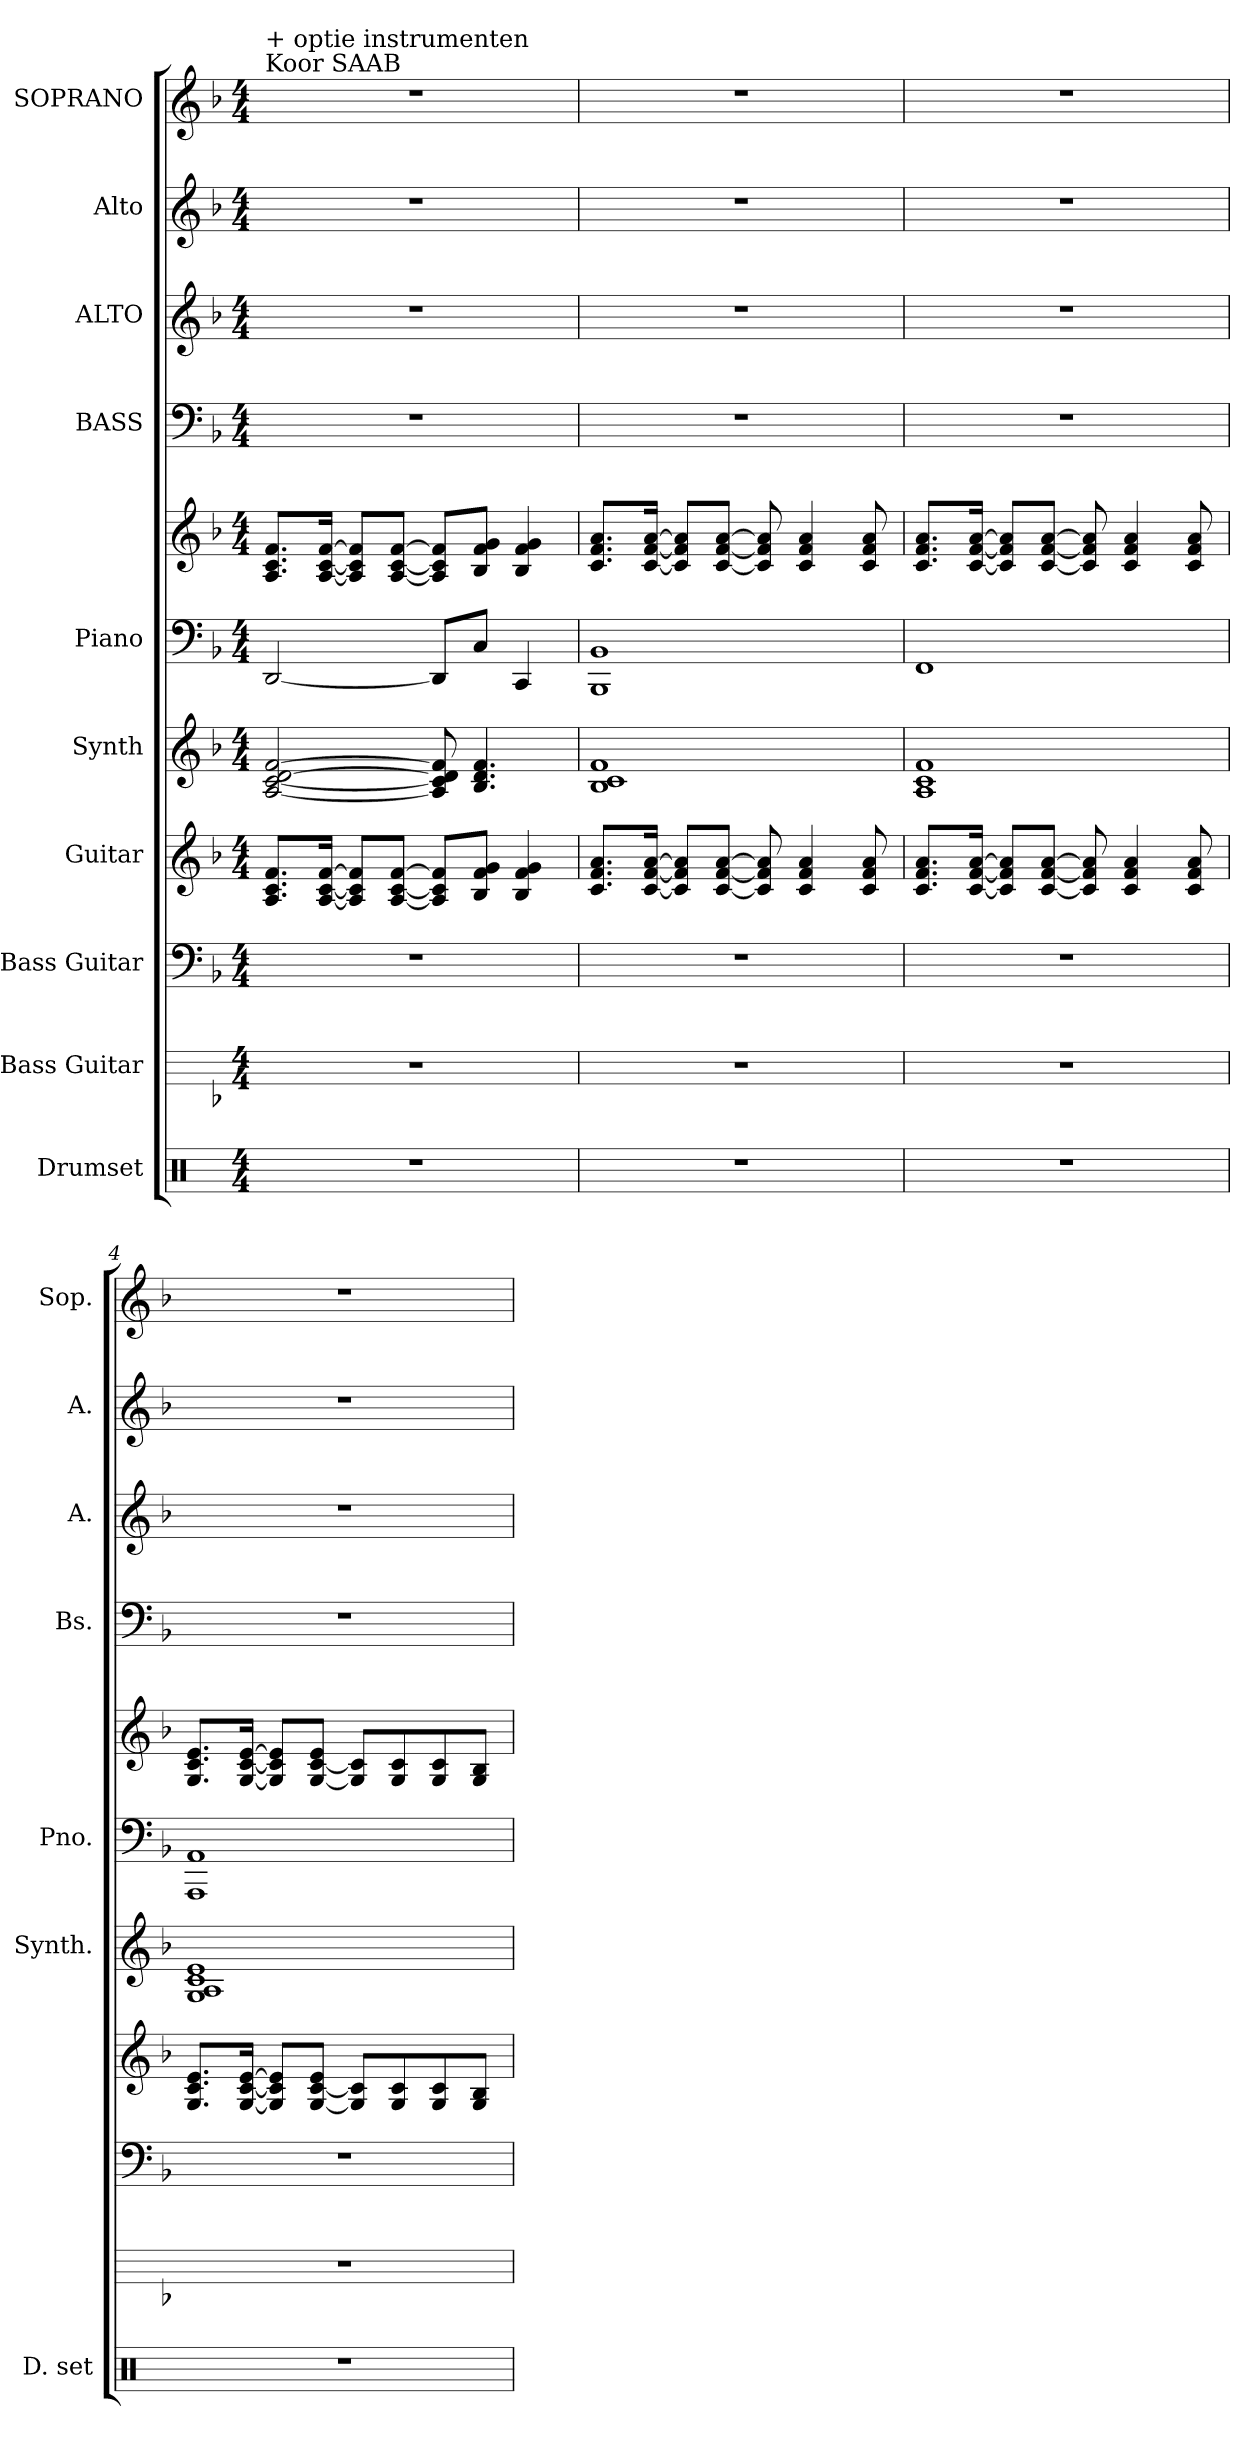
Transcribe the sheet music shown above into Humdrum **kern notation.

**kern	**kern	**kern	**kern	**kern	**kern	**kern	**kern	**kern	**kern	**kern
*part10	*part9	*part8	*part7	*part6	*part5	*part5	*part4	*part3	*part2	*part1
*staff11	*staff10	*staff9	*staff8	*staff7	*staff6	*staff5	*staff4	*staff3	*staff2	*staff1
*I"Drumset	*I"Bass Guitar	*I"Bass Guitar	*I"Guitar	*I"Synth	*I"Piano	*	*I"BASS	*I"ALTO	*I"Alto	*I"SOPRANO
*I'D. set	*	*	*	*I'Synth.	*I'Pno.	*	*I'Bs.	*I'A.	*I'A.	*I'Sop.
*	*stria4	*	*	*	*	*	*	*	*	*
*clefX	*	*clefF4	*clefG2	*clefG2	*clefF4	*clefG2	*clefF4	*clefG2	*clefG2	*clefG2
*k[]	*k[b-]	*k[b-]	*k[b-]	*k[b-]	*k[b-]	*k[b-]	*k[b-]	*k[b-]	*k[b-]	*k[b-]
*	*d:	*d:	*d:	*d:	*d:	*d:	*d:	*d:	*d:	*d:
*M4/4	*M4/4	*M4/4	*M4/4	*M4/4	*M4/4	*M4/4	*M4/4	*M4/4	*M4/4	*M4/4
=1	=1	=1	=1	=1	=1	=1	=1	=1	=1	=1
!	!	!	!	!	!	!	!	!	!	!LO:TX:a:t=Koor SAAB
!	!	!	!	!	!	!	!	!	!	!LO:TX:a:t=+ optie instrumenten
1r	1r	1r	8.A/ 8.c/ 8.f/L	[2A/ [2c/ [2d/ [2f/	[2DD/	8.A/ 8.c/ 8.f/L	1r	1r	1r	1r
.	.	.	[16A/ [16c/ [16f/Jk	.	.	[16A/ [16c/ [16f/Jk	.	.	.	.
.	.	.	8A/] 8c/] 8f/]L	.	.	8A/] 8c/] 8f/]L	.	.	.	.
.	.	.	[8A/ [8c/ [8f/J	.	.	[8A/ [8c/ [8f/J	.	.	.	.
.	.	.	8A/] 8c/] 8f/]L	8A/] 8c/] 8d/] 8f/]	8DD/L]	8A/] 8c/] 8f/]L	.	.	.	.
.	.	.	8B-/ 8f/ 8g/J	4.B-/ 4.d/ 4.f/	8C/J	8B-/ 8f/ 8g/J	.	.	.	.
.	.	.	4B-/ 4f/ 4g/	.	4CC/	4B-/ 4f/ 4g/	.	.	.	.
=2	=2	=2	=2	=2	=2	=2	=2	=2	=2	=2
1r	1r	1r	8.c/ 8.f/ 8.a/L	1B- 1c 1f	1BBB- 1BB-	8.c/ 8.f/ 8.a/L	1r	1r	1r	1r
.	.	.	[16c/ [16f/ [16a/Jk	.	.	[16c/ [16f/ [16a/Jk	.	.	.	.
.	.	.	8c/] 8f/] 8a/]L	.	.	8c/] 8f/] 8a/]L	.	.	.	.
.	.	.	[8c/ [8f/ [8a/J	.	.	[8c/ [8f/ [8a/J	.	.	.	.
.	.	.	8c/] 8f/] 8a/]	.	.	8c/] 8f/] 8a/]	.	.	.	.
.	.	.	4c/ 4f/ 4a/	.	.	4c/ 4f/ 4a/	.	.	.	.
.	.	.	8c/ 8f/ 8a/	.	.	8c/ 8f/ 8a/	.	.	.	.
=3	=3	=3	=3	=3	=3	=3	=3	=3	=3	=3
1r	1r	1r	8.c/ 8.f/ 8.a/L	1A 1c 1f	1FF	8.c/ 8.f/ 8.a/L	1r	1r	1r	1r
.	.	.	[16c/ [16f/ [16a/Jk	.	.	[16c/ [16f/ [16a/Jk	.	.	.	.
.	.	.	8c/] 8f/] 8a/]L	.	.	8c/] 8f/] 8a/]L	.	.	.	.
.	.	.	[8c/ [8f/ [8a/J	.	.	[8c/ [8f/ [8a/J	.	.	.	.
.	.	.	8c/] 8f/] 8a/]	.	.	8c/] 8f/] 8a/]	.	.	.	.
.	.	.	4c/ 4f/ 4a/	.	.	4c/ 4f/ 4a/	.	.	.	.
.	.	.	8c/ 8f/ 8a/	.	.	8c/ 8f/ 8a/	.	.	.	.
!!LO:PB:g=z
=4	=4	=4	=4	=4	=4	=4	=4	=4	=4	=4
1r	1r	1r	8.G/ 8.c/ 8.e/L	1G 1A 1c 1e	1AAA 1AA	8.G/ 8.c/ 8.e/L	1r	1r	1r	1r
.	.	.	[16G/ [16c/ [16e/Jk	.	.	[16G/ [16c/ [16e/Jk	.	.	.	.
.	.	.	8G/] 8c/] 8e/]L	.	.	8G/] 8c/] 8e/]L	.	.	.	.
.	.	.	[8G/ [8c/ 8e/J	.	.	[8G/ [8c/ 8e/J	.	.	.	.
.	.	.	8G/] 8c/]L	.	.	8G/] 8c/]L	.	.	.	.
.	.	.	8G/ 8c/	.	.	8G/ 8c/	.	.	.	.
.	.	.	8G/ 8c/	.	.	8G/ 8c/	.	.	.	.
.	.	.	8G/ 8B-/J	.	.	8G/ 8B-/J	.	.	.	.
=	=	=	=	=	=	=	=	=	=	=
*-	*-	*-	*-	*-	*-	*-	*-	*-	*-	*-
